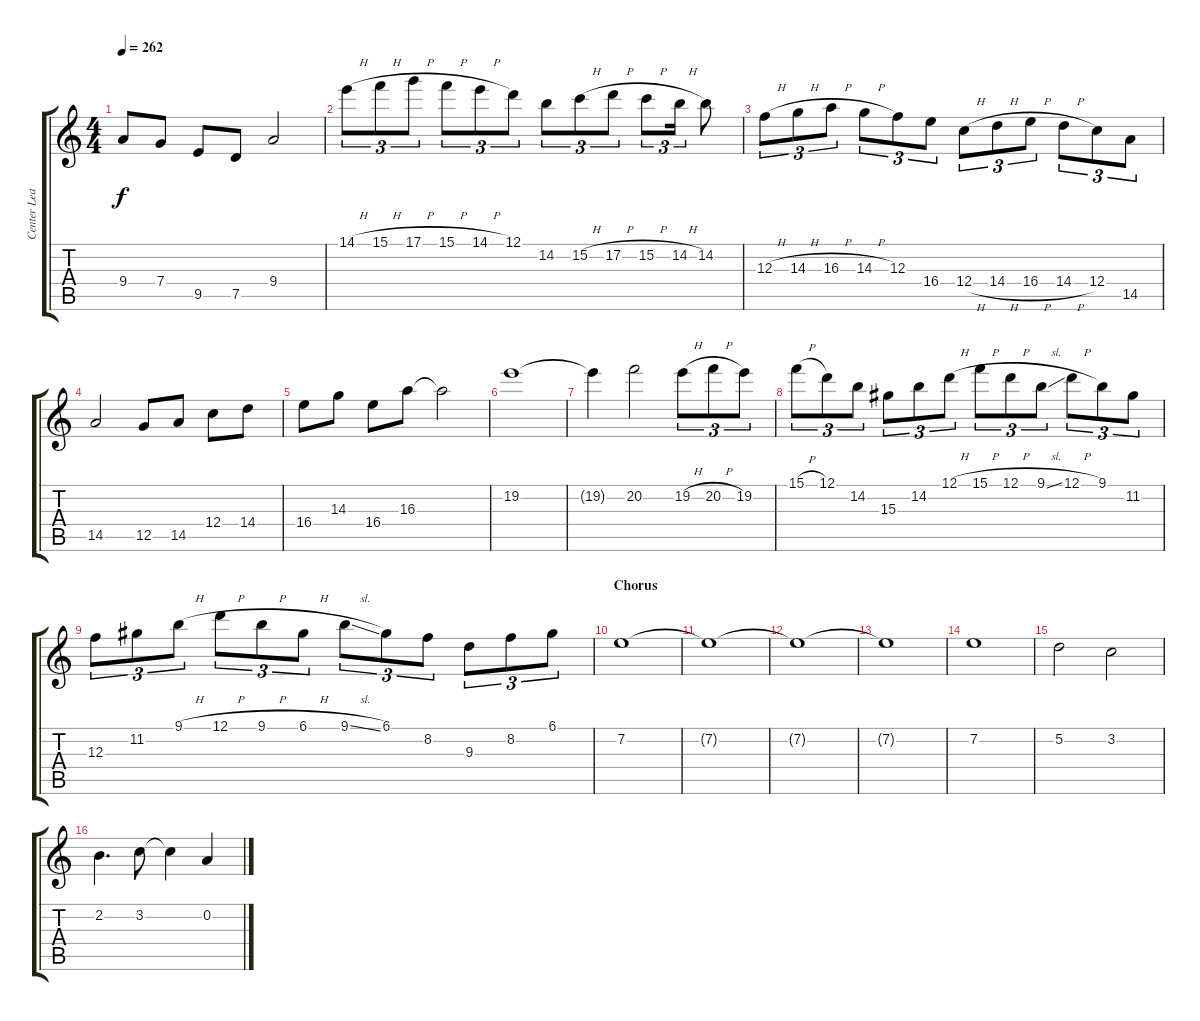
\track ("Center Lead 2" "Center Lea") {instrument overdrivenguitar}
\staff {score tabs}
\tuning (D4 A3 F3 C3 G2 C2) {hide}
\ts (4 4)
\tempo 262
\clef g2
\ks aminor
9.4.8{dy f} 7.4.8 9.5.8 7.5.8 9.4.2 |
14.1{h}.8{tu (3 2)} 15.1{h}.8{tu (3 2)} 17.1{h}.8{tu (3 2)} 15.1{h}.8{tu (3 2)} 14.1{h}.8{tu (3 2)} 12.1.8{tu (3 2)} 14.2.8{tu (3 2)} 15.2{h}.8{tu (3 2)} 17.2{h}.8{tu (3 2)} 15.2{h}.8{tu (3 2)} 14.2{h}.16{tu (3 2)} 14.2.8 |
12.3{h}.8{tu (3 2)} 14.3{h}.8{tu (3 2)} 16.3{h}.8{tu (3 2)} 14.3{h}.8{tu (3 2)} 12.3.8{tu (3 2)} 16.4.8{tu (3 2)} 12.4{h}.8{tu (3 2)} 14.4{h}.8{tu (3 2)} 16.4{h}.8{tu (3 2)} 14.4{h}.8{tu (3 2)} 12.4.8{tu (3 2)} 14.5.8{tu (3 2)} |
14.5.2 12.5.8 14.5.8 12.4.8 14.4.8 |
16.4.8 14.3.8 16.4.8 16.3.8 16.3{t}.2 |
19.2.1 |
19.2{t}.4 20.2.2 19.2{h}.8{tu (3 2)} 20.2{h}.8{tu (3 2)} 19.2.8{tu (3 2)} |
15.1{h}.8{tu (3 2)} 12.1.8{tu (3 2)} 14.2.8{tu (3 2)} 15.3.8{tu (3 2)} 14.2.8{tu (3 2)} 12.1{h}.8{tu (3 2)} 15.1{h}.8{tu (3 2)} 12.1{h}.8{tu (3 2)} 9.1{sl}.8{tu (3 2)} 12.1{h}.8{tu (3 2)} 9.1.8{tu (3 2)} 11.2.8{tu (3 2)} |
12.3.8{tu (3 2)} 11.2.8{tu (3 2)} 9.1{h}.8{tu (3 2)} 12.1{h}.8{tu (3 2)} 9.1{h}.8{tu (3 2)} 6.1{h}.8{tu (3 2)} 9.1{sl}.8{tu (3 2)} 6.1.8{tu (3 2)} 8.2.8{tu (3 2)} 9.3.8{tu (3 2)} 8.2.8{tu (3 2)} 6.1.8{tu (3 2)} |
\section ("" "Chorus")
7.2.1 |
7.2{t}.1 |
7.2{t}.1 |
7.2{t}.1 |
7.2.1 |
5.2.2 3.2.2 |
2.2.4{d} 3.2.8 3.2{t}.4 0.2.4
